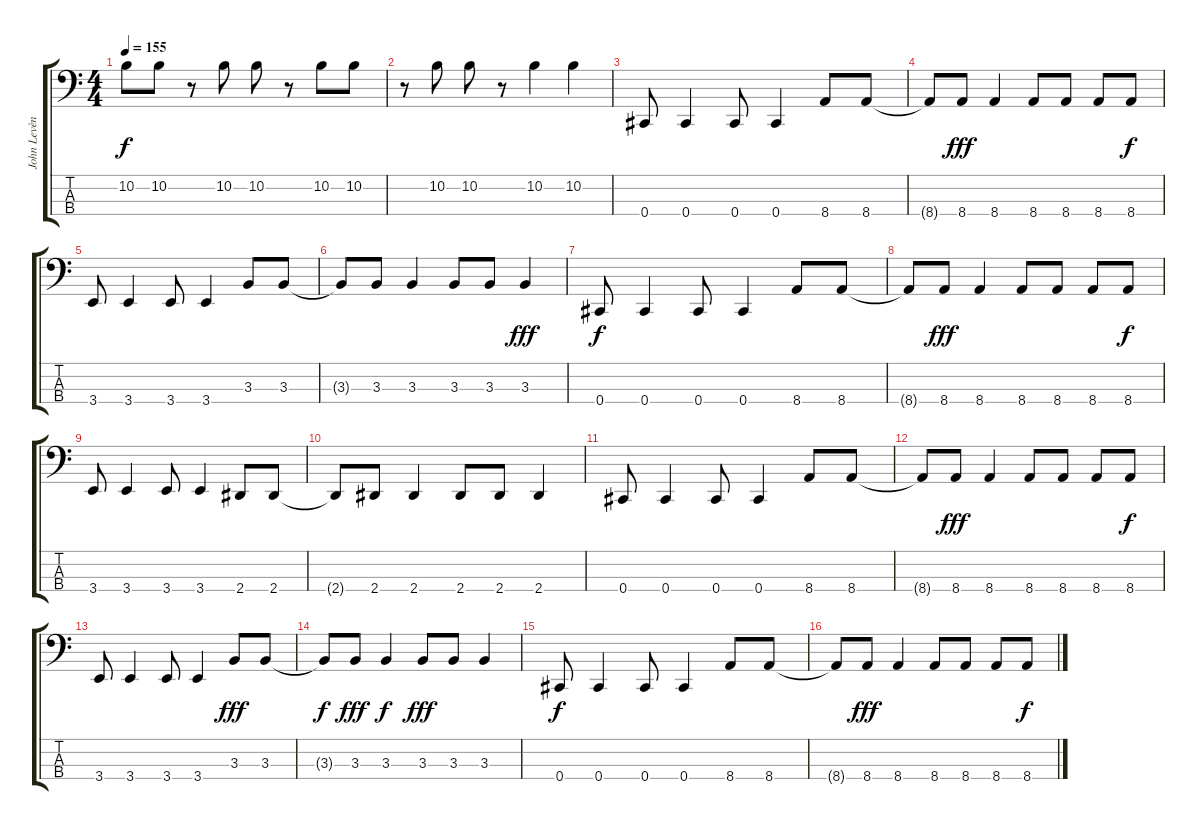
\track ("John Levèn" "John Levèn") {instrument electricbasspick}
\staff {score tabs}
\tuning (Gb2 Db2 Ab1 Db1) {hide}
\ts (4 4)
\tempo 155
\clef f4
\ks c
10.2.8{dy f} 10.2.8 r.8 10.2.8 10.2.8 r.8 10.2.8 10.2.8 |
r.8 10.2.8 10.2.8 r.8 10.2.4 10.2.4 |
0.4.8 0.4.4 0.4.8 0.4.4 8.4.8 8.4.8 |
8.4{t}.8 8.4.8{dy fff} 8.4.4 8.4.8 8.4.8 8.4.8 8.4.8{dy f} |
3.4.8 3.4.4 3.4.8 3.4.4 3.3.8 3.3.8 |
3.3{t}.8 3.3.8 3.3.4 3.3.8 3.3.8 3.3.4{dy fff} |
0.4.8{dy f} 0.4.4 0.4.8 0.4.4 8.4.8 8.4.8 |
8.4{t}.8 8.4.8{dy fff} 8.4.4 8.4.8 8.4.8 8.4.8 8.4.8{dy f} |
3.4.8 3.4.4 3.4.8 3.4.4 2.4.8 2.4.8 |
2.4{t}.8 2.4.8 2.4.4 2.4.8 2.4.8 2.4.4 |
0.4.8 0.4.4 0.4.8 0.4.4 8.4.8 8.4.8 |
8.4{t}.8 8.4.8{dy fff} 8.4.4 8.4.8 8.4.8 8.4.8 8.4.8{dy f} |
3.4.8 3.4.4 3.4.8 3.4.4 3.3.8{dy fff} 3.3.8 |
3.3{t}.8{dy f} 3.3.8{dy fff} 3.3.4{dy f} 3.3.8{dy fff} 3.3.8 3.3.4 |
0.4.8{dy f} 0.4.4 0.4.8 0.4.4 8.4.8 8.4.8 |
8.4{t}.8 8.4.8{dy fff} 8.4.4 8.4.8 8.4.8 8.4.8 8.4.8{dy f}
